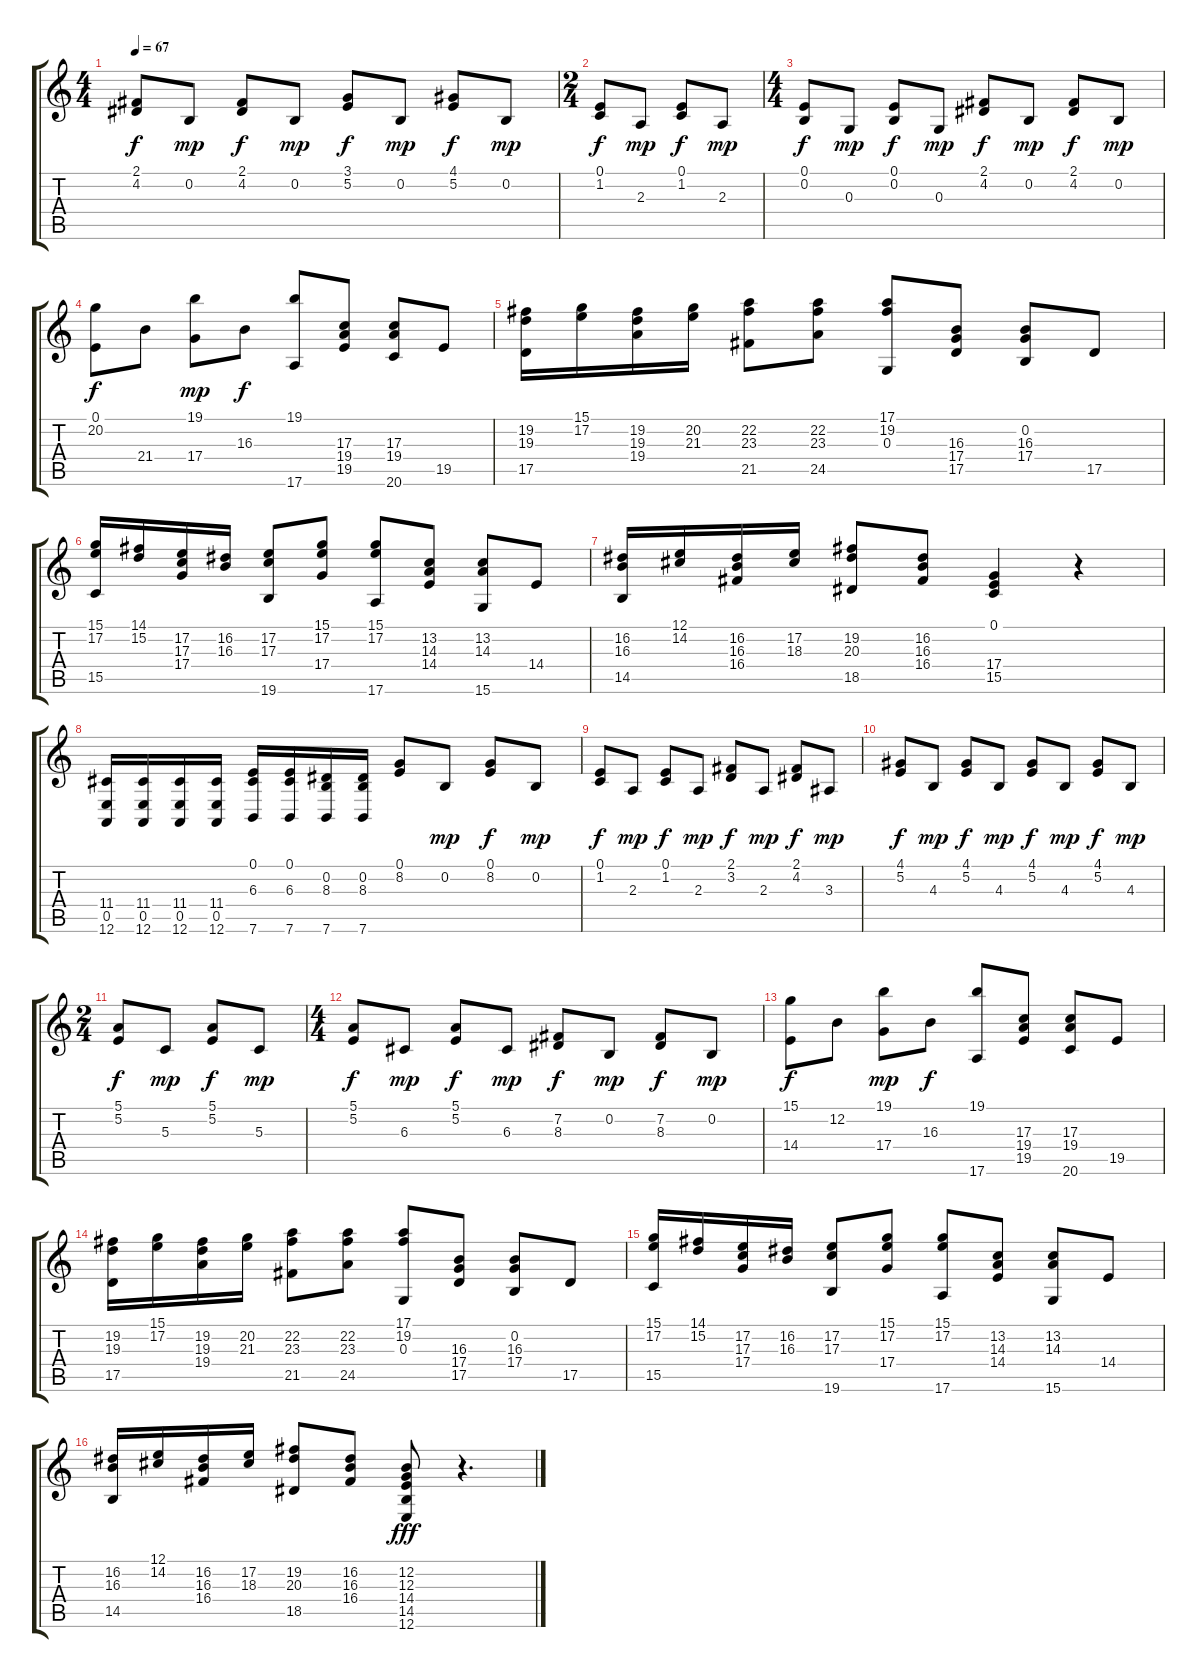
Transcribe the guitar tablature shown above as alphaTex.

\track "" {instrument acousticgrandpiano}
\staff {score tabs}
\tuning (E4 B3 G3 D3 A2 E2) {hide}
\ts (4 4)
\tempo 67
\clef g2
\ks c
(2.1 4.2).8{dy f} 0.2.8{dy mp} (2.1 4.2).8{dy f} 0.2.8{dy mp} (3.1 5.2).8{dy f} 0.2.8{dy mp} (4.1 5.2).8{dy f} 0.2.8{dy mp} |
\ts (2 4)
(0.1 1.2).8{dy f} 2.3.8{dy mp} (0.1 1.2).8{dy f} 2.3.8{dy mp} |
\ts (4 4)
(0.1 0.2).8{dy f} 0.3.8{dy mp} (0.1 0.2).8{dy f} 0.3.8{dy mp} (2.1 4.2).8{dy f} 0.2.8{dy mp} (2.1 4.2).8{dy f} 0.2.8{dy mp} |
(0.1 20.2).8{dy f} 21.4.8 (19.1 17.4).8{dy mp} 16.3.8{dy f} (19.1 17.6).8 (17.3 19.4 19.5).8 (17.3 19.4 20.6).8 19.5.8 |
(19.2 19.3 17.5).16 (15.1 17.2).16 (19.2 19.3 19.4).16 (20.2 21.3).16 (22.2 23.3 21.5).8 (22.2 23.3 24.5).8 (17.1 19.2 0.3).8 (16.3 17.4 17.5).8 (0.2 16.3 17.4).8 17.5.8 |
(15.1 17.2 15.5).16 (14.1 15.2).16 (17.2 17.3 17.4).16 (16.2 16.3).16 (17.2 17.3 19.6).8 (15.1 17.2 17.4).8 (15.1 17.2 17.6).8 (13.2 14.3 14.4).8 (13.2 14.3 15.6).8 14.4.8 |
(16.2 16.3 14.5).16 (12.1 14.2).16 (16.2 16.3 16.4).16 (17.2 18.3).16 (19.2 20.3 18.5).8 (16.2 16.3 16.4).8 (0.1 17.4 15.5).4 r.4 |
(11.4 0.5 12.6).16 (11.4 0.5 12.6).16 (11.4 0.5 12.6).16 (11.4 0.5 12.6).16 (0.1 6.3 7.6).16 (0.1 6.3 7.6).16 (0.2 8.3 7.6).16 (0.2 8.3 7.6).16 (0.1 8.2).8 0.2.8{dy mp} (0.1 8.2).8{dy f} 0.2.8{dy mp} |
(0.1 1.2).8{dy f} 2.3.8{dy mp} (0.1 1.2).8{dy f} 2.3.8{dy mp} (2.1 3.2).8{dy f} 2.3.8{dy mp} (2.1 4.2).8{dy f} 3.3.8{dy mp} |
(4.1 5.2).8{dy f} 4.3.8{dy mp} (4.1 5.2).8{dy f} 4.3.8{dy mp} (4.1 5.2).8{dy f} 4.3.8{dy mp} (4.1 5.2).8{dy f} 4.3.8{dy mp} |
\ts (2 4)
(5.1 5.2).8{dy f} 5.3.8{dy mp} (5.1 5.2).8{dy f} 5.3.8{dy mp} |
\ts (4 4)
(5.1 5.2).8{dy f} 6.3.8{dy mp} (5.1 5.2).8{dy f} 6.3.8{dy mp} (7.2 8.3).8{dy f} 0.2.8{dy mp} (7.2 8.3).8{dy f} 0.2.8{dy mp} |
(15.1 14.4).8{dy f} 12.2.8 (19.1 17.4).8{dy mp} 16.3.8{dy f} (19.1 17.6).8 (17.3 19.4 19.5).8 (17.3 19.4 20.6).8 19.5.8 |
(19.2 19.3 17.5).16 (15.1 17.2).16 (19.2 19.3 19.4).16 (20.2 21.3).16 (22.2 23.3 21.5).8 (22.2 23.3 24.5).8 (17.1 19.2 0.3).8 (16.3 17.4 17.5).8 (0.2 16.3 17.4).8 17.5.8 |
(15.1 17.2 15.5).16 (14.1 15.2).16 (17.2 17.3 17.4).16 (16.2 16.3).16 (17.2 17.3 19.6).8 (15.1 17.2 17.4).8 (15.1 17.2 17.6).8 (13.2 14.3 14.4).8 (13.2 14.3 15.6).8 14.4.8 |
(16.2 16.3 14.5).16 (12.1 14.2).16 (16.2 16.3 16.4).16 (17.2 18.3).16 (19.2 20.3 18.5).8 (16.2 16.3 16.4).8 (12.2 12.3 14.4 14.5 12.6).8{dy fff} r.4{d}
